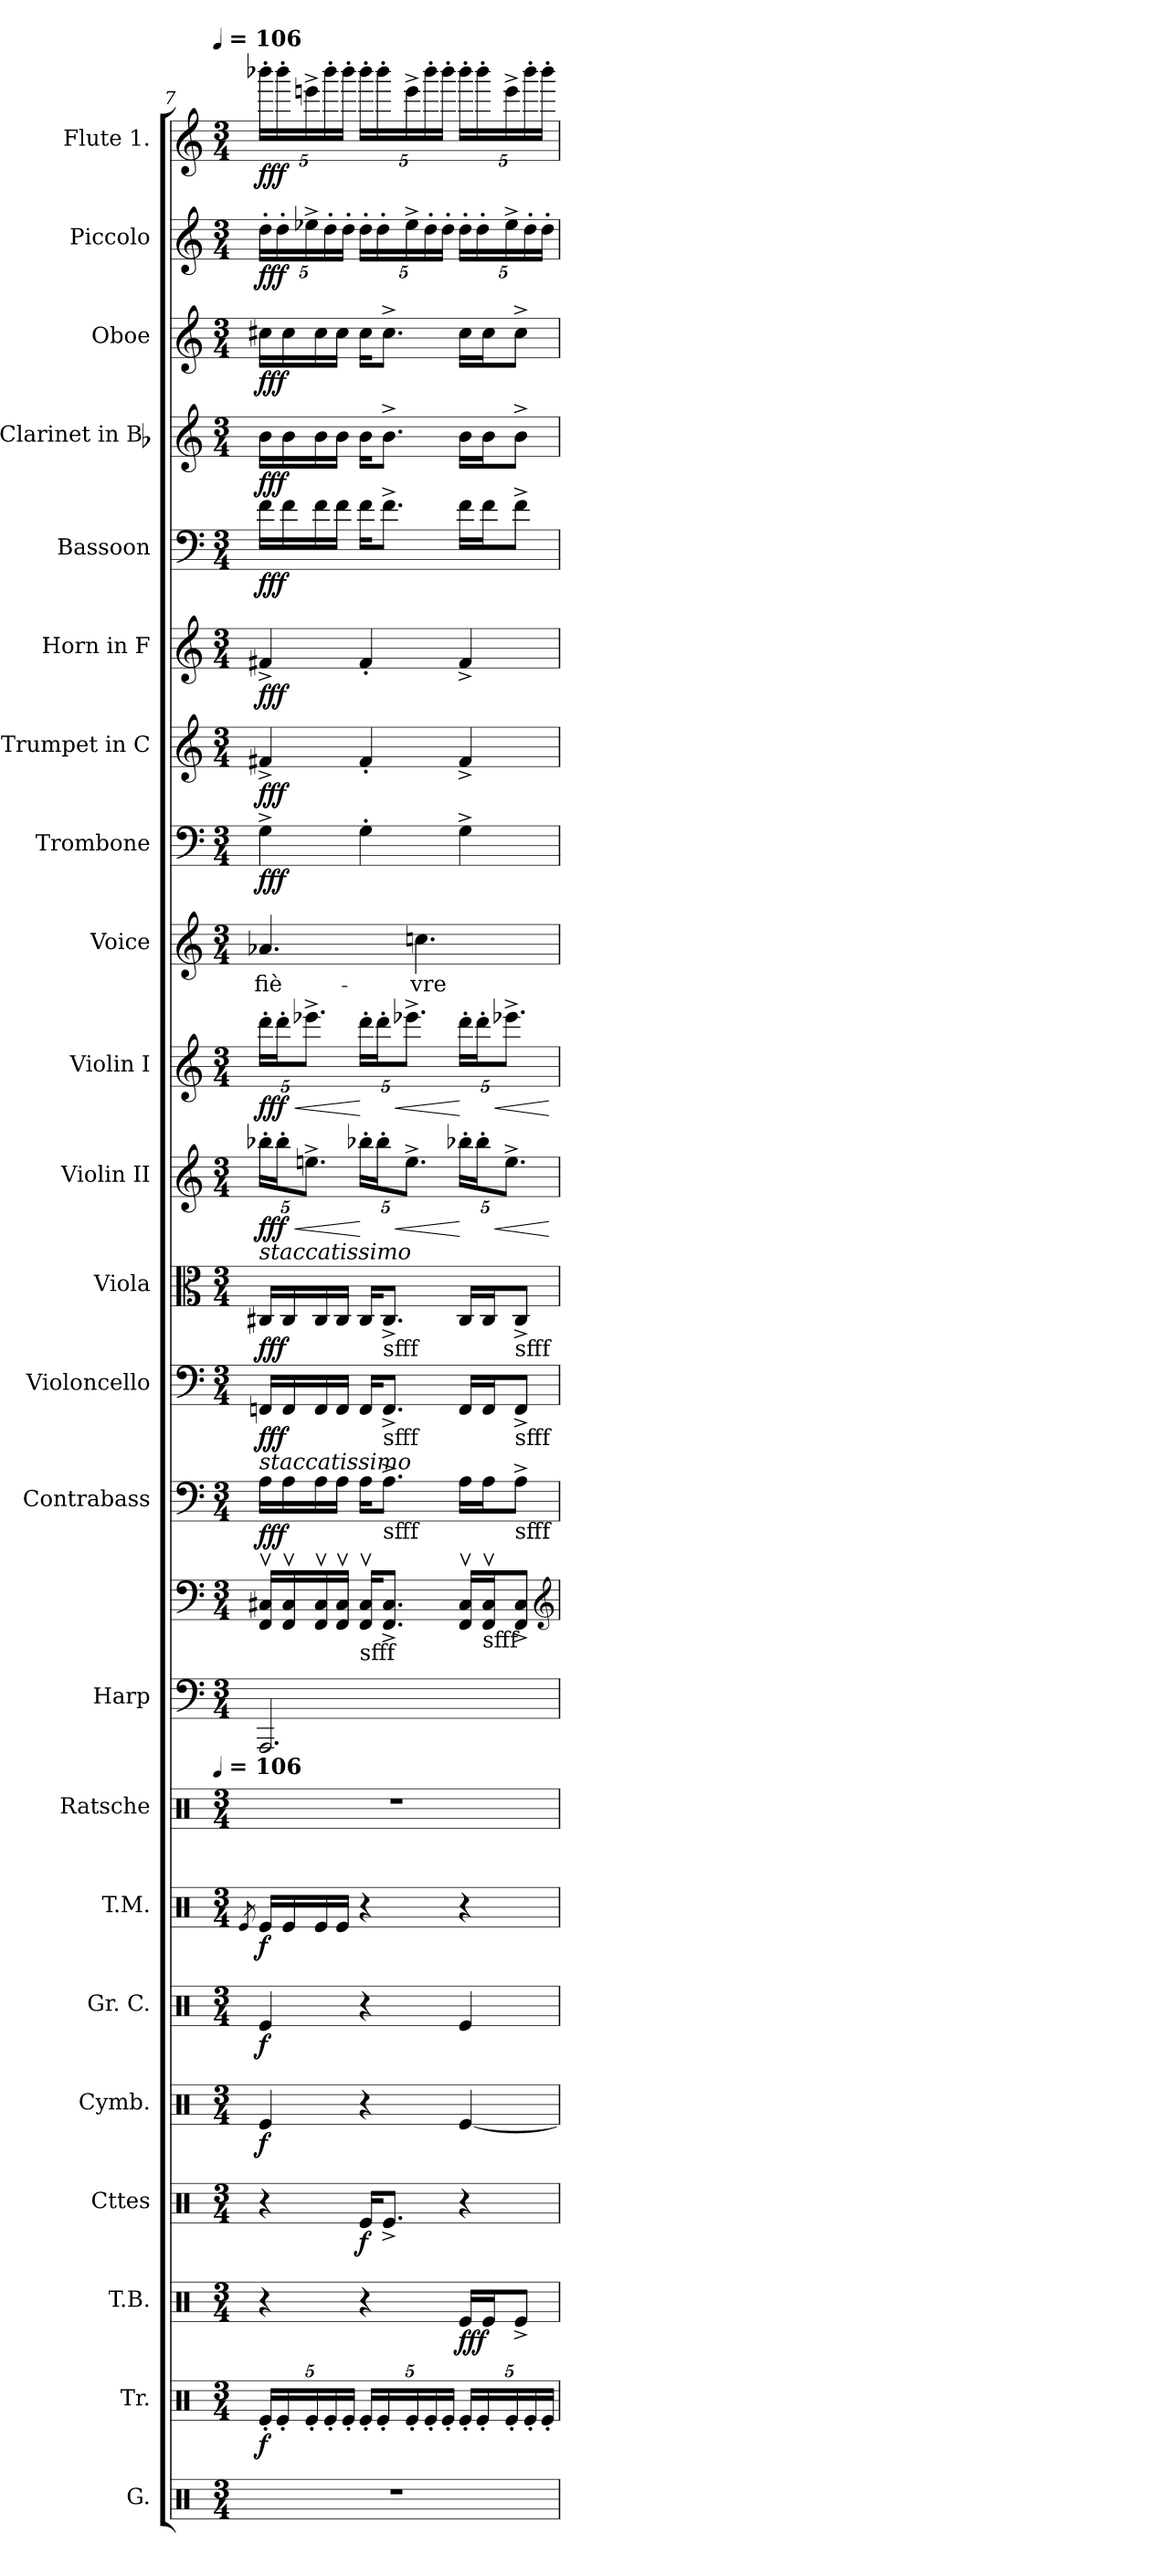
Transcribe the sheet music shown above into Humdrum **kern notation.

**kern	**kern	**dynam	**kern	**dynam	**kern	**dynam	**kern	**dynam	**kern	**dynam	**kern	**dynam	**kern	**kern	**kern	**kern	**dynam	**kern	**dynam	**kern	**dynam	**kern	**dynam	**kern	**dynam	**kern	**text	**kern	**dynam	**kern	**dynam	**kern	**dynam	**kern	**dynam	**kern	**dynam	**kern	**dynam	**kern	**dynam	**kern	**dynam
*part23	*part22	*part22	*part21	*part21	*part20	*part20	*part19	*part19	*part18	*part18	*part17	*part17	*part16	*part15	*part15	*part14	*part14	*part13	*part13	*part12	*part12	*part11	*part11	*part10	*part10	*part9	*part9	*part8	*part8	*part7	*part7	*part6	*part6	*part5	*part5	*part4	*part4	*part3	*part3	*part2	*part2	*part1	*part1
*staff24	*staff23	*staff23	*staff22	*staff22	*staff21	*staff21	*staff20	*staff20	*staff19	*staff19	*staff18	*staff18	*staff17	*staff16	*staff15	*staff14	*staff14	*staff13	*staff13	*staff12	*staff12	*staff11	*staff11	*staff10	*staff10	*staff9	*staff9	*staff8	*staff8	*staff7	*staff7	*staff6	*staff6	*staff5	*staff5	*staff4	*staff4	*staff3	*staff3	*staff2	*staff2	*staff1	*staff1
*I"G.	*I"Tr.	*	*I"T.B.	*	*I"Cttes	*	*I"Cymb.	*	*I"Gr. C.	*	*I"T.M.	*	*I"Ratsche	*I"Harp	*	*I"Contrabass	*	*I"Violoncello	*	*I"Viola	*	*I"Violin II	*	*I"Violin I	*	*I"Voice	*	*I"Trombone	*	*I"Trumpet in C	*	*I"Horn in F	*	*I"Bassoon	*	*I"Clarinet in Bb	*	*I"Oboe	*	*I"Piccolo	*	*I"Flute 1.	*
*	*	*	*I'T	*	*	*	*	*	*	*	*I'T	*	*I'Rt.	*I'Hp.	*	*I'Cb.	*	*I'Vc.	*	*I'Vla.	*	*I'Vln. II	*	*I'Vln. I	*	*I'V	*	*I'Tbn.	*	*	*	*I'Hn.	*	*I'Bsn.	*	*I'Cl.	*	*I'Ob.	*	*I'Picc.	*	*I'Fl.	*
*clefX	*clefX	*	*clefX	*	*clefX	*	*clefX	*	*clefX	*	*clefX	*	*clefX	*clefF4	*clefF4	*clefF4	*	*clefF4	*	*clefC3	*	*clefG2	*	*clefG2	*	*clefG2	*	*clefF4	*	*clefG2	*	*clefG2	*	*clefF4	*	*clefG2	*	*clefG2	*	*clefG2	*	*clefG2	*
*	*	*	*	*	*	*	*	*	*	*	*	*	*	*	*	*	*	*	*	*	*	*	*	*	*	*	*	*	*	*	*	*ITrd4c7	*	*	*	*ITrd1c2	*	*	*	*	*	*	*
*k[]	*k[]	*	*k[]	*	*k[]	*	*k[]	*	*k[]	*	*k[]	*	*k[]	*k[]	*k[]	*k[]	*	*k[]	*	*k[]	*	*k[]	*	*k[]	*	*k[]	*	*k[]	*	*k[]	*	*k[b-]	*	*k[]	*	*k[b-e-]	*	*k[]	*	*k[]	*	*k[]	*
!!LO:TX:omd:t=[quarter] = 106
*M3/4	*M3/4	*	*M3/4	*	*M3/4	*	*M3/4	*	*M3/4	*	*M3/4	*	*M3/4	*M3/4	*M3/4	*M3/4	*	*M3/4	*	*M3/4	*	*M3/4	*	*M3/4	*	*M3/4	*	*M3/4	*	*M3/4	*	*M3/4	*	*M3/4	*	*M3/4	*	*M3/4	*	*M3/4	*	*M3/4	*
*MM106	*MM106	*	*MM106	*	*MM106	*	*MM106	*	*MM106	*	*MM106	*	*MM106	*MM106	*MM106	*MM106	*	*MM106	*	*MM106	*	*MM106	*	*MM106	*	*MM106	*	*MM106	*	*MM106	*	*MM106	*	*MM106	*	*MM106	*	*MM106	*	*MM106	*	*MM106	*
=7	=7	=7	=7	=7	=7	=7	=7	=7	=7	=7	=7	=7	=7	=7	=7	=7	=7	=7	=7	=7	=7	=7	=7	=7	=7	=7	=7	=7	=7	=7	=7	=7	=7	=7	=7	=7	=7	=7	=7	=7	=7	=7	=7
!	!	!	!	!	!	!	!	!	!	!	!	!	!LO:TX:t=[quarter] = 106	!	!	!	!	!	!	!	!	!	!	!	!	!	!	!	!	!	!	!	!	!	!	!	!	!	!	!	!	!	!
.	.	.	.	.	.	.	.	.	.	.	8qRe/	.	.	.	.	.	.	.	.	.	.	.	.	.	.	.	.	.	.	.	.	.	.	.	.	.	.	.	.	.	.	.	.
!	!	!	!	!	!	!	!	!	!	!	!	!	!	!	!	!	!	!	!	!LO:TX:a:i:t=staccatissimo	!	!	!	!	!	!	!	!	!	!	!	!	!	!	!	!	!	!	!	!	!	!	!
!	!	!	!	!	!	!	!	!	!	!	!	!	!	!	!	!LO:TX:a:i:t=staccatissimo	!	!	!	!	!	!	!	!	!	!	!	!	!	!	!	!	!	!	!	!	!	!	!	!	!	!	!
4%3r	20Re'/LL	f	4r	.	4r	.	4Re/	f	4Re/	f	16Re/LL	f	4%3r	2.AAA	16FFv 16C#XvLL	16ALL	fff	16FFnLL	fff	16C#XLL	fff	20bb-X'LL	fff	20ddd'LL	fff	4.a-X	fiè-	4G^	fff	4f#X^	fff	4Bn^	fff	16fLL	fff	16aLL	fff	16cc#XLL	fff	20dd'LL	fff	20bbb-X'LL	fff
.	20Re'/	.	.	.	.	.	.	.	.	.	.	.	.	.	.	.	.	.	.	.	.	20bb-'J	.	20ddd'J	.	.	.	.	.	.	.	.	.	.	.	.	.	.	.	20dd'	.	20bbb-'	.
.	.	.	.	.	.	.	.	.	.	.	16Re/	.	.	.	16FFv 16C#v	16A	.	16FF	.	16C#	.	.	.	.	.	.	.	.	.	.	.	.	.	16f	.	16a	.	16cc#	.	.	.	.	.
!	!	!	!	!	!	!	!	!	!	!	!	!	!	!	!	!	!	!	!	!	!	!	!LO:HP:b	!	!LO:HP:b	!	!	!	!	!	!	!	!	!	!	!	!	!	!	!	!	!	!
.	20Re'/	.	.	.	.	.	.	.	.	.	.	.	.	.	.	.	.	.	.	.	.	10.een^J	<	10.eee-X^J	<	.	.	.	.	.	.	.	.	.	.	.	.	.	.	20ee-X^	.	20eeen^	.
.	.	.	.	.	.	.	.	.	.	.	16Re/	.	.	.	16FFv 16C#v	16A	.	16FF	.	16C#	.	.	.	.	.	.	.	.	.	.	.	.	.	16f	.	16a	.	16cc#	.	.	.	.	.
.	20Re'/	.	.	.	.	.	.	.	.	.	.	.	.	.	.	.	.	.	.	.	.	.	.	.	.	.	.	.	.	.	.	.	.	.	.	.	.	.	.	20dd'	.	20bbb-'	.
.	.	.	.	.	.	.	.	.	.	.	16Re/JJ	.	.	.	16FFv 16C#vJJ	16AJJ	.	16FFJJ	.	16C#JJ	.	.	.	.	.	.	.	.	.	.	.	.	.	16fJJ	.	16aJJ	.	16cc#JJ	.	.	.	.	.
.	20Re'/JJ	.	.	.	.	.	.	.	.	.	.	.	.	.	.	.	.	.	.	.	.	.	.	.	.	.	.	.	.	.	.	.	.	.	.	.	.	.	.	20dd'JJ	.	20bbb-'JJ	.
!	!	!	!	!	!	!	!	!	!	!	!	!	!	!	!LO:TX:b:t=sfff	!	!	!	!	!	!	!	!	!	!	!	!	!	!	!	!	!	!	!	!	!	!	!	!	!	!	!	!
.	20Re'/LL	.	4r	.	16Re/KL	f	4r	.	4r	.	4r	.	.	.	16FFv 16C#vKL	16AKL	.	16FFKL	.	16C#KL	.	20bb-X'LL	[	20ddd'LL	[	.	.	4G'	.	4f#'	.	4B'	.	16fKL	.	16aKL	.	16cc#KL	.	20dd'LL	.	20bbb-'LL	.
.	20Re'/	.	.	.	.	.	.	.	.	.	.	.	.	.	.	.	.	.	.	.	.	20bb-'J	.	20ddd'J	.	.	.	.	.	.	.	.	.	.	.	.	.	.	.	20dd'	.	20bbb-'	.
!	!	!	!	!	!	!	!	!	!	!	!	!	!	!	!	!	!	!	!	!LO:TX:b:t=sfff	!	!	!	!	!	!	!	!	!	!	!	!	!	!	!	!	!	!	!	!	!	!	!
!	!	!	!	!	!	!	!	!	!	!	!	!	!	!	!	!	!	!LO:TX:b:t=sfff	!	!	!	!	!	!	!	!	!	!	!	!	!	!	!	!	!	!	!	!	!	!	!	!	!
!	!	!	!	!	!	!	!	!	!	!	!	!	!	!	!	!LO:TX:b:t=sfff	!	!	!	!	!	!	!	!	!	!	!	!	!	!	!	!	!	!	!	!	!	!	!	!	!	!	!
.	.	.	.	.	8.Re^/J	.	.	.	.	.	.	.	.	.	8.FF^ 8.C#^J	8.A^J	.	8.FF^J	.	8.C#^J	.	.	.	.	.	.	.	.	.	.	.	.	.	8.f^J	.	8.a^J	.	8.cc#^J	.	.	.	.	.
!	!	!	!	!	!	!	!	!	!	!	!	!	!	!	!	!	!	!	!	!	!	!	!LO:HP:b	!	!LO:HP:b	!	!	!	!	!	!	!	!	!	!	!	!	!	!	!	!	!	!
.	20Re'/	.	.	.	.	.	.	.	.	.	.	.	.	.	.	.	.	.	.	.	.	10.ee^J	<	10.eee-X^J	<	.	.	.	.	.	.	.	.	.	.	.	.	.	.	20ee-^	.	20eee^	.
.	.	.	.	.	.	.	.	.	.	.	.	.	.	.	.	.	.	.	.	.	.	.	.	.	.	4.ccn	-vre	.	.	.	.	.	.	.	.	.	.	.	.	.	.	.	.
.	20Re'/	.	.	.	.	.	.	.	.	.	.	.	.	.	.	.	.	.	.	.	.	.	.	.	.	.	.	.	.	.	.	.	.	.	.	.	.	.	.	20dd'	.	20bbb-'	.
.	20Re'/JJ	.	.	.	.	.	.	.	.	.	.	.	.	.	.	.	.	.	.	.	.	.	.	.	.	.	.	.	.	.	.	.	.	.	.	.	.	.	.	20dd'JJ	.	20bbb-'JJ	.
.	20Re'/LL	.	16Re/LL	fff	4r	.	[4Re/	.	4Re/	.	4r	.	.	.	16FFv 16C#vLL	16ALL	.	16FFLL	.	16C#LL	.	20bb-X'LL	[	20ddd'LL	[	.	.	4G^	.	4f#^	.	4B^	.	16fLL	.	16aLL	.	16cc#LL	.	20dd'LL	.	20bbb-'LL	.
.	20Re'/	.	.	.	.	.	.	.	.	.	.	.	.	.	.	.	.	.	.	.	.	20bb-'J	.	20ddd'J	.	.	.	.	.	.	.	.	.	.	.	.	.	.	.	20dd'	.	20bbb-'	.
!	!	!	!	!	!	!	!	!	!	!	!	!	!	!	!LO:TX:b:t=sfff	!	!	!	!	!	!	!	!	!	!	!	!	!	!	!	!	!	!	!	!	!	!	!	!	!	!	!	!
.	.	.	16Re/J	.	.	.	.	.	.	.	.	.	.	.	16FFv 16C#vJ	16AJ	.	16FFJ	.	16C#J	.	.	.	.	.	.	.	.	.	.	.	.	.	16fJ	.	16aJ	.	16cc#J	.	.	.	.	.
!	!	!	!	!	!	!	!	!	!	!	!	!	!	!	!	!	!	!	!	!	!	!	!LO:HP:b	!	!LO:HP:b	!	!	!	!	!	!	!	!	!	!	!	!	!	!	!	!	!	!
.	20Re'/	.	.	.	.	.	.	.	.	.	.	.	.	.	.	.	.	.	.	.	.	10.ee^J	<	10.eee-X^J	<	.	.	.	.	.	.	.	.	.	.	.	.	.	.	20ee-^	.	20eee^	.
!	!	!	!	!	!	!	!	!	!	!	!	!	!	!	!	!	!	!	!	!LO:TX:b:t=sfff	!	!	!	!	!	!	!	!	!	!	!	!	!	!	!	!	!	!	!	!	!	!	!
!	!	!	!	!	!	!	!	!	!	!	!	!	!	!	!	!	!	!LO:TX:b:t=sfff	!	!	!	!	!	!	!	!	!	!	!	!	!	!	!	!	!	!	!	!	!	!	!	!	!
!	!	!	!	!	!	!	!	!	!	!	!	!	!	!	!	!LO:TX:b:t=sfff	!	!	!	!	!	!	!	!	!	!	!	!	!	!	!	!	!	!	!	!	!	!	!	!	!	!	!
.	.	.	8Re^/J	.	.	.	.	.	.	.	.	.	.	.	8FF^ 8C#^J	8A^J	.	8FF^J	.	8C#^J	.	.	.	.	.	.	.	.	.	.	.	.	.	8f^J	.	8a^J	.	8cc#^J	.	.	.	.	.
.	20Re'/	.	.	.	.	.	.	.	.	.	.	.	.	.	.	.	.	.	.	.	.	.	.	.	.	.	.	.	.	.	.	.	.	.	.	.	.	.	.	20dd'	.	20bbb-'	.
.	20Re'/JJ	.	.	.	.	.	.	.	.	.	.	.	.	.	.	.	.	.	.	.	.	.	.	.	.	.	.	.	.	.	.	.	.	.	.	.	.	.	.	20dd'JJ	.	20bbb-'JJ	.
*	*	*	*	*	*	*	*	*	*	*	*	*	*	*	*clefG2	*	*	*	*	*	*	*	*	*	*	*	*	*	*	*	*	*	*	*	*	*	*	*	*	*	*	*	*
.	.	.	.	.	.	.	.	.	.	.	.	.	.	.	.	.	.	.	.	.	.	.	[	.	[	.	.	.	.	.	.	.	.	.	.	.	.	.	.	.	.	.	.
=	=	=	=	=	=	=	=	=	=	=	=	=	=	=	=	=	=	=	=	=	=	=	=	=	=	=	=	=	=	=	=	=	=	=	=	=	=	=	=	=	=	=	=
*-	*-	*-	*-	*-	*-	*-	*-	*-	*-	*-	*-	*-	*-	*-	*-	*-	*-	*-	*-	*-	*-	*-	*-	*-	*-	*-	*-	*-	*-	*-	*-	*-	*-	*-	*-	*-	*-	*-	*-	*-	*-	*-	*-
